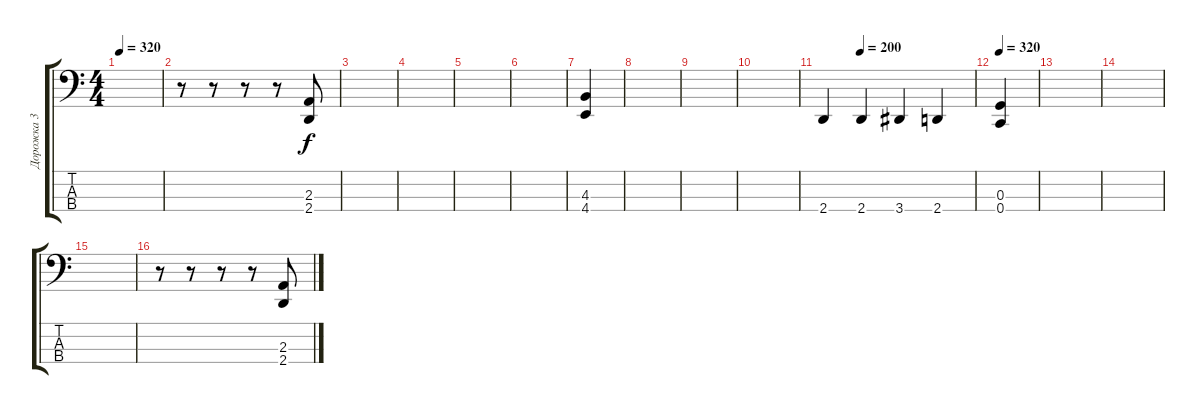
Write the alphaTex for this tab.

\track ("Дорожка 3" "Дорожка 3") {instrument electricbassfinger}
\staff {score tabs}
\tuning (F2 C2 G1 C1) {hide}
\ts (4 4)
\tempo 320
\clef f4
\ks c
|
r.8 r.8 r.8 r.8 (2.3 2.4).8 |
|
|
|
|
(4.3 4.4).4 |
|
|
|
\tempo (200 0.25)
2.4.4 2.4.4 3.4.4 2.4.4 |
\tempo 320
(0.3 0.4).4 |
|
|
|
r.8 r.8 r.8 r.8 (2.3 2.4).8
